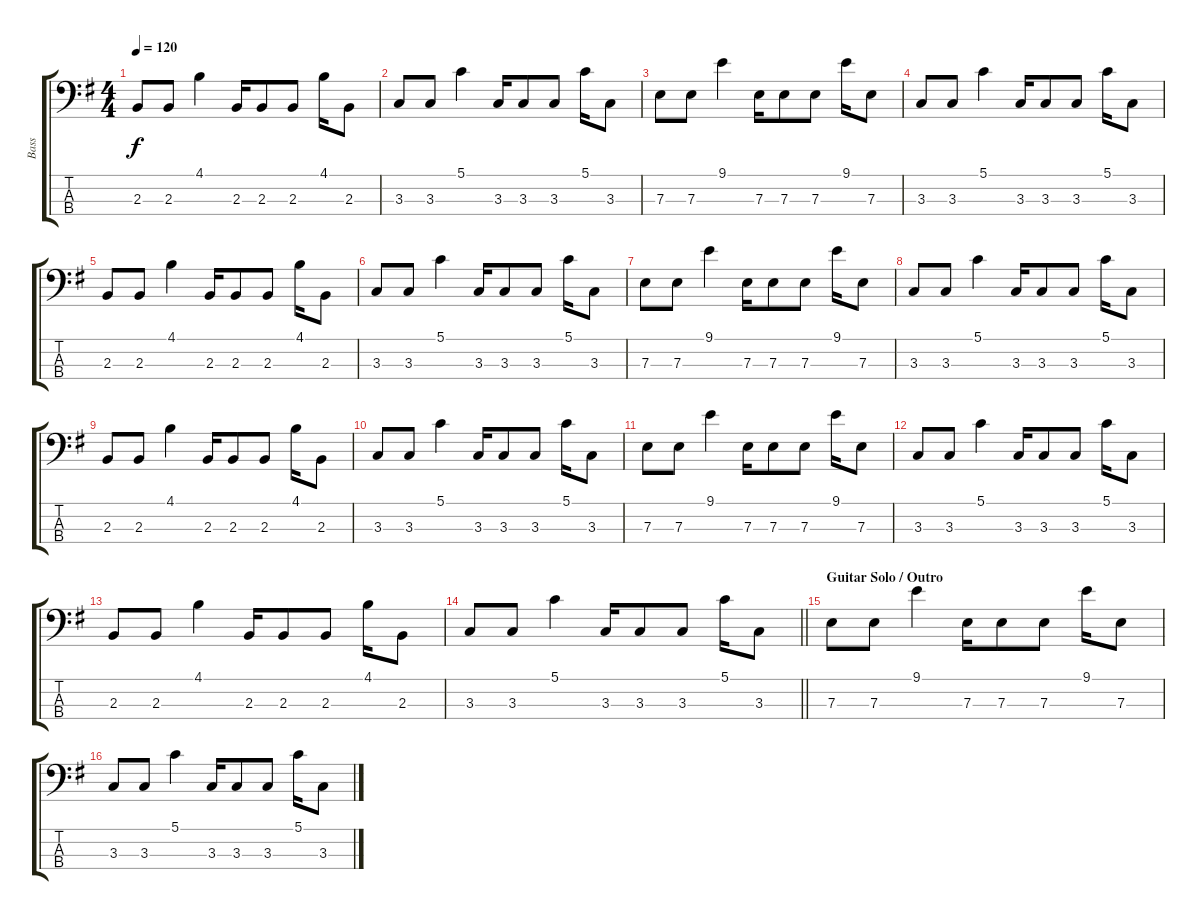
\track ("Bass" "Bass") {instrument electricbassfinger}
\staff {score tabs}
\tuning (G2 D2 A1 E1) {hide}
\ts (4 4)
\tempo 120
\clef f4
\ks g
2.3.8{dy f} 2.3.8 4.1.4 2.3.16 2.3.8 2.3.8 4.1.16 2.3.8 |
3.3.8 3.3.8 5.1.4 3.3.16 3.3.8 3.3.8 5.1.16 3.3.8 |
7.3.8 7.3.8 9.1.4 7.3.16 7.3.8 7.3.8 9.1.16 7.3.8 |
3.3.8 3.3.8 5.1.4 3.3.16 3.3.8 3.3.8 5.1.16 3.3.8 |
2.3.8 2.3.8 4.1.4 2.3.16 2.3.8 2.3.8 4.1.16 2.3.8 |
3.3.8 3.3.8 5.1.4 3.3.16 3.3.8 3.3.8 5.1.16 3.3.8 |
7.3.8 7.3.8 9.1.4 7.3.16 7.3.8 7.3.8 9.1.16 7.3.8 |
3.3.8 3.3.8 5.1.4 3.3.16 3.3.8 3.3.8 5.1.16 3.3.8 |
2.3.8 2.3.8 4.1.4 2.3.16 2.3.8 2.3.8 4.1.16 2.3.8 |
3.3.8 3.3.8 5.1.4 3.3.16 3.3.8 3.3.8 5.1.16 3.3.8 |
7.3.8 7.3.8 9.1.4 7.3.16 7.3.8 7.3.8 9.1.16 7.3.8 |
3.3.8 3.3.8 5.1.4 3.3.16 3.3.8 3.3.8 5.1.16 3.3.8 |
2.3.8 2.3.8 4.1.4 2.3.16 2.3.8 2.3.8 4.1.16 2.3.8 |
\barLineRight lightlight
3.3.8 3.3.8 5.1.4 3.3.16 3.3.8 3.3.8 5.1.16 3.3.8 |
\section ("" "Guitar Solo / Outro")
7.3.8 7.3.8 9.1.4 7.3.16 7.3.8 7.3.8 9.1.16 7.3.8 |
3.3.8 3.3.8 5.1.4 3.3.16 3.3.8 3.3.8 5.1.16 3.3.8
